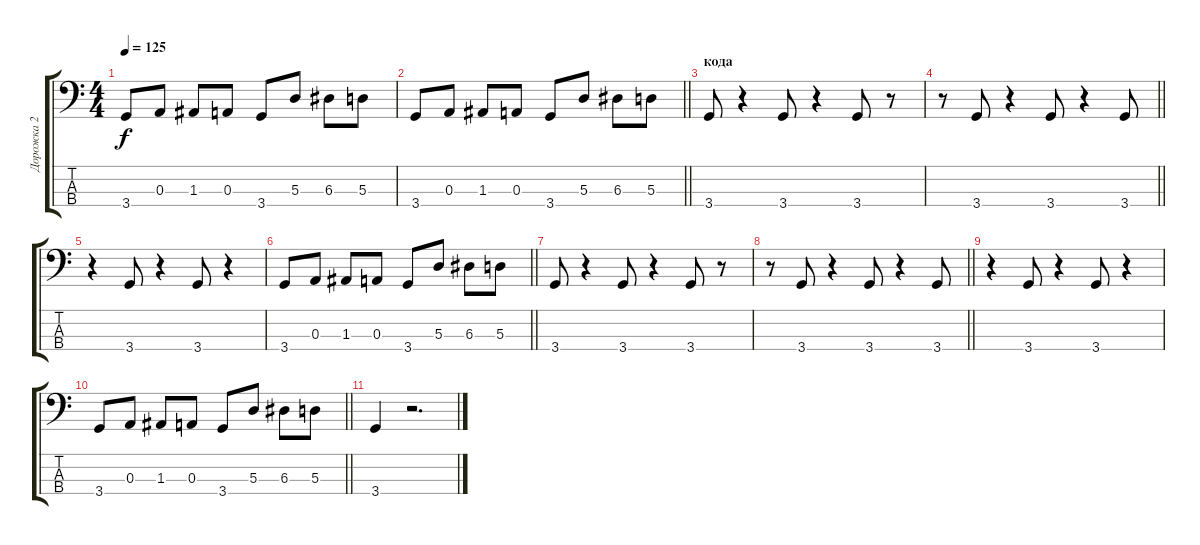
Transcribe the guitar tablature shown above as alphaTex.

\track ("Дорожка 2" "Дорожка 2") {instrument electricbassfinger}
\staff {score tabs}
\tuning (G2 D2 A1 E1) {hide}
\ts (4 4)
\tempo 125
\clef f4
\ks c
3.4.8{dy f} 0.3.8 1.3.8 0.3.8 3.4.8 5.3.8 6.3.8 5.3.8 |
\barLineRight lightlight
3.4.8 0.3.8 1.3.8 0.3.8 3.4.8 5.3.8 6.3.8 5.3.8 |
\section ("" "кода")
3.4.8 r.4 3.4.8 r.4 3.4.8 r.8 |
\barLineRight lightlight
r.8 3.4.8 r.4 3.4.8 r.4 3.4.8 |
r.4 3.4.8 r.4 3.4.8 r.4 |
\barLineRight lightlight
3.4.8 0.3.8 1.3.8 0.3.8 3.4.8 5.3.8 6.3.8 5.3.8 |
3.4.8 r.4 3.4.8 r.4 3.4.8 r.8 |
\barLineRight lightlight
r.8 3.4.8 r.4 3.4.8 r.4 3.4.8 |
r.4 3.4.8 r.4 3.4.8 r.4 |
\barLineRight lightlight
3.4.8 0.3.8 1.3.8 0.3.8 3.4.8 5.3.8 6.3.8 5.3.8 |
3.4.4 r.2{d}
